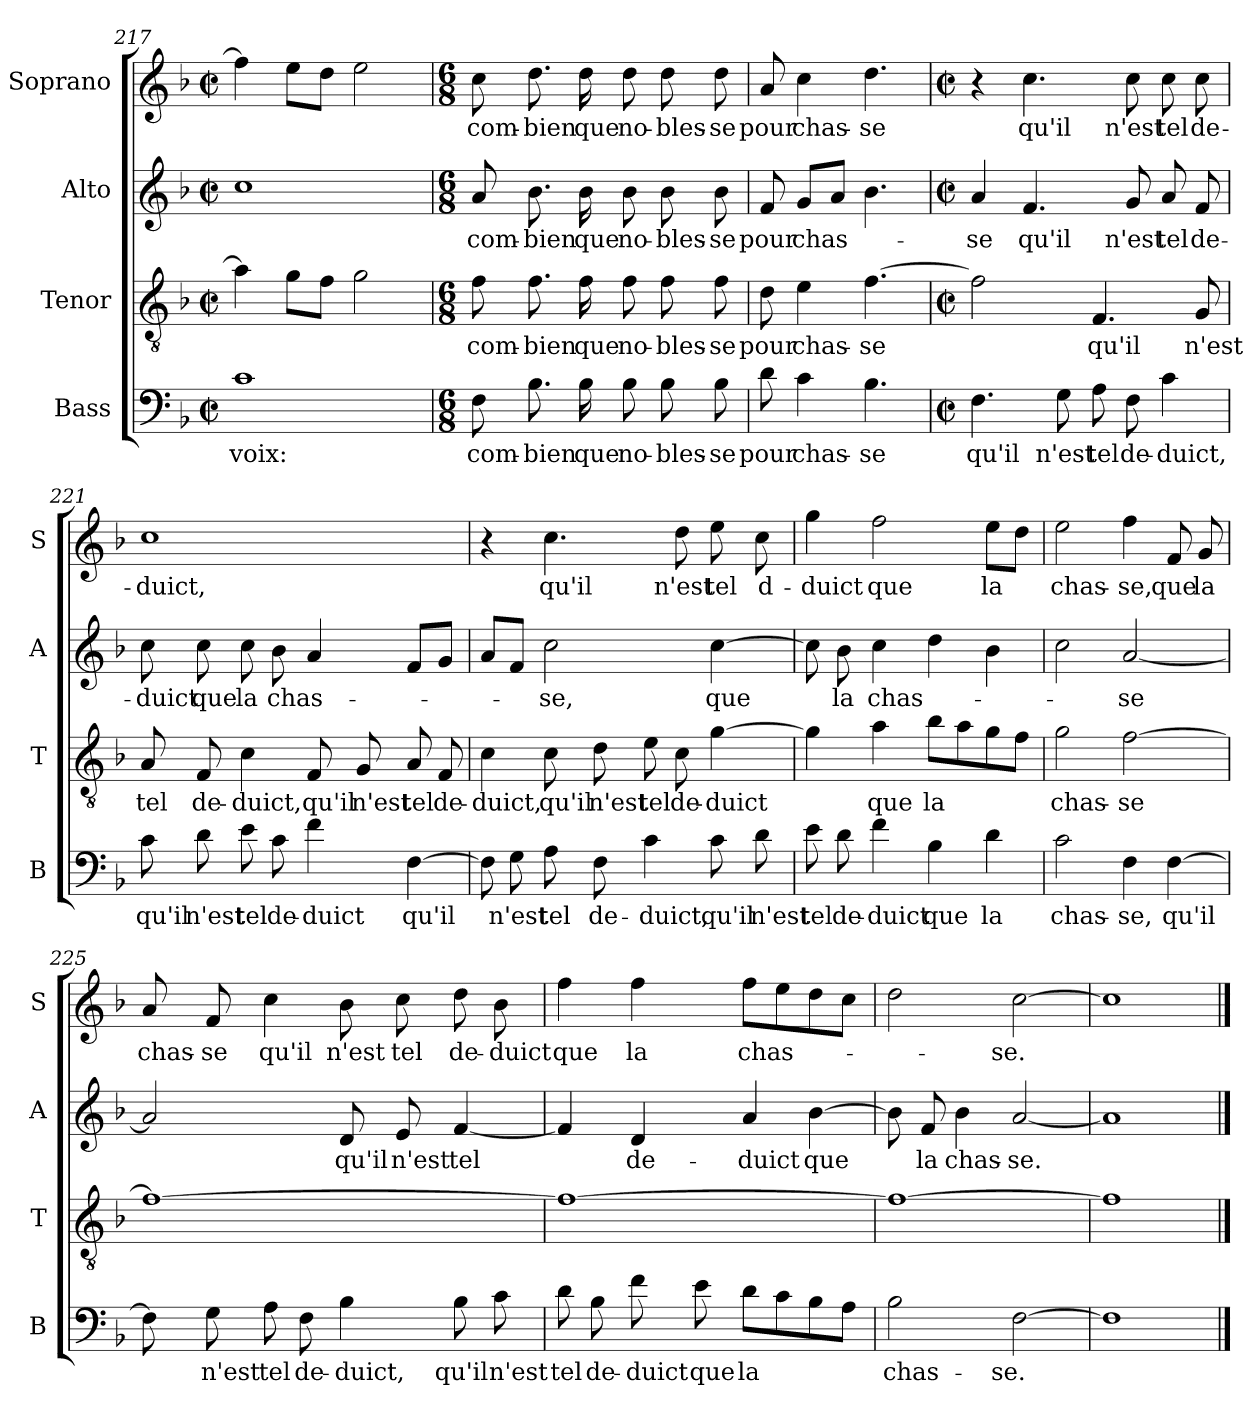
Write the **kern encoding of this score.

**kern	**text	**kern	**text	**kern	**text	**kern	**text
*part4	*part4	*part3	*part3	*part2	*part2	*part1	*part1
*staff4	*staff4	*staff3	*staff3	*staff2	*staff2	*staff1	*staff1
*I"Bass	*	*I"Tenor	*	*I"Alto	*	*I"Soprano	*
*I'B	*	*I'T	*	*I'A	*	*I'S	*
!!LO:PB:g=z
*clefF4	*	*clefGv2	*	*clefG2	*	*clefG2	*
*k[b-]	*	*k[b-]	*	*k[b-]	*	*k[b-]	*
*F:	*	*F:	*	*F:	*	*F:	*
*M2/2	*	*M2/2	*	*M2/2	*	*M2/2	*
*met(c|)	*	*met(c|)	*	*met(c|)	*	*met(c|)	*
=217	=217	=217	=217	=217	=217	=217	=217
1c	voix:	4a\]	.	1cc	.	4ff\]	.
.	.	8g\L	.	.	.	8ee\L	.
.	.	8f\J	.	.	.	8dd\J	.
.	.	2g\	.	.	.	2ee\	.
=218	=218	=218	=218	=218	=218	=218	=218
*M6/8	*	*M6/8	*	*M6/8	*	*M6/8	*
8F\	com-	8f\	com-	8a/	com-	8cc\	com-
8.B-\	-bien	8.f\	-bien	8.b-\	-bien	8.dd\	-bien
16B-\	que	16f\	que	16b-\	que	16dd\	que
8B-\	no-	8f\	no-	8b-\	no-	8dd\	no-
8B-\	-bles-	8f\	-bles-	8b-\	-bles-	8dd\	-bles-
8B-\	-se	8f\	-se	8b-\	-se	8dd\	-se
=219	=219	=219	=219	=219	=219	=219	=219
8d\	pour	8d\	pour	8f/	pour	8a/	pour
4c\	chas-	4e\	chas-	8g/L	chas-	4cc\	chas-
.	.	.	.	8a/J	.	.	.
4.B-\	-se	[4.f\	-se	4.b-\	.	4.dd\	-se
!!LO:LB:g=z
=220	=220	=220	=220	=220	=220	=220	=220
*M2/2	*	*M2/2	*	*M2/2	*	*M2/2	*
*met(c|)	*	*met(c|)	*	*met(c|)	*	*met(c|)	*
4.F\	qu'il	2f\]	.	4a/	-se	4r	.
.	.	.	.	4.f/	qu'il	4.cc\	qu'il
8G\	n'est	.	.	.	.	.	.
8A\	tel	4.F/	qu'il	.	.	.	.
8F\	de-	.	.	8g/	n'est	8cc\	n'est
4c\	-duict,	.	.	8a/	tel	8cc\	tel
.	.	8G/	n'est	8f/	de-	8cc\	de-
=221	=221	=221	=221	=221	=221	=221	=221
8c\	qu'il	8A/	tel	8cc\	-duict	1cc	-duict,
8d\	n'est	8F/	de-	8cc\	que	.	.
8e\	tel	4c\	-duict,	8cc\	la	.	.
8c\	de-	.	.	8b-\	chas-	.	.
4f\	-duict	8F/	qu'il	4a/	.	.	.
.	.	8G/	n'est	.	.	.	.
[4F\	qu'il	8A/	tel	8f/L	.	.	.
.	.	8F/	de-	8g/J	.	.	.
=222	=222	=222	=222	=222	=222	=222	=222
8F\]	.	4c\	-duict,	8a/L	.	4r	.
8G\	n'est	.	.	8f/J	.	.	.
8A\	tel	8c\	qu'il	2cc\	-se,	4.cc\	qu'il
8F\	de-	8d\	n'est	.	.	.	.
4c\	-duict,	8e\	tel	.	.	.	.
.	.	8c\	de-	.	.	8dd\	n'est
8c\	qu'il	[4g\	-duict	[4cc\	que	8ee\	tel
8d\	n'est	.	.	.	.	8cc\	d-
!!LO:LB:g=z
=223	=223	=223	=223	=223	=223	=223	=223
8e\	tel	4g\]	.	8cc\]	.	4gg\	-duict
8d\	de-	.	.	8b-\	la	.	.
4f\	-duict	4a\	que	4cc\	chas-	2ff\	que
4B-\	que	8b-\L	la	4dd\	.	.	.
.	.	8a\	.	.	.	.	.
4d\	la	8g\	.	4b-\	.	8ee\L	la
.	.	8f\J	.	.	.	8dd\J	.
=224	=224	=224	=224	=224	=224	=224	=224
2c\	chas-	2g\	chas-	2cc\	.	2ee\	chas-
4F\	-se,	[2f\	-se	[2a/	-se	4ff\	-se,
[4F\	qu'il	.	.	.	.	8f/	que
.	.	.	.	.	.	8g/	la
=225	=225	=225	=225	=225	=225	=225	=225
8F\]	.	1f_	.	2a/]	.	8a/	chas-
8G\	n'est	.	.	.	.	8f/	-se
8A\	tel	.	.	.	.	4cc\	qu'il
8F\	de-	.	.	.	.	.	.
4B-\	-duict,	.	.	8d/	qu'il	8b-\	n'est
.	.	.	.	8e/	n'est	8cc\	tel
8B-\	qu'il	.	.	[4f/	tel	8dd\	de-
8c\	n'est	.	.	.	.	8b-\	-duict
!!LO:LB:g=z
=226	=226	=226	=226	=226	=226	=226	=226
8d\	tel	1f_	.	4f/]	.	4ff\	que
8B-\	de-	.	.	.	.	.	.
8f\	-duict	.	.	4d/	de-	4ff\	la
8e\	que	.	.	.	.	.	.
8d\L	la	.	.	4a/	-duict	8ff\L	chas-
8c\	.	.	.	.	.	8ee\	.
8B-\	.	.	.	[4b-\	que	8dd\	.
8A\J	.	.	.	.	.	8cc\J	.
=227	=227	=227	=227	=227	=227	=227	=227
2B-\	chas-	1f_	.	8b-\]	.	2dd\	.
.	.	.	.	8f/	la	.	.
.	.	.	.	4b-\	chas-	.	.
[2F\	-se.	.	.	[2a/	-se.	[2cc\	-se.
=228	=228	=228	=228	=228	=228	=228	=228
1F]	.	1f]	.	1a]	.	1cc]	.
==	==	==	==	==	==	==	==
*-	*-	*-	*-	*-	*-	*-	*-
